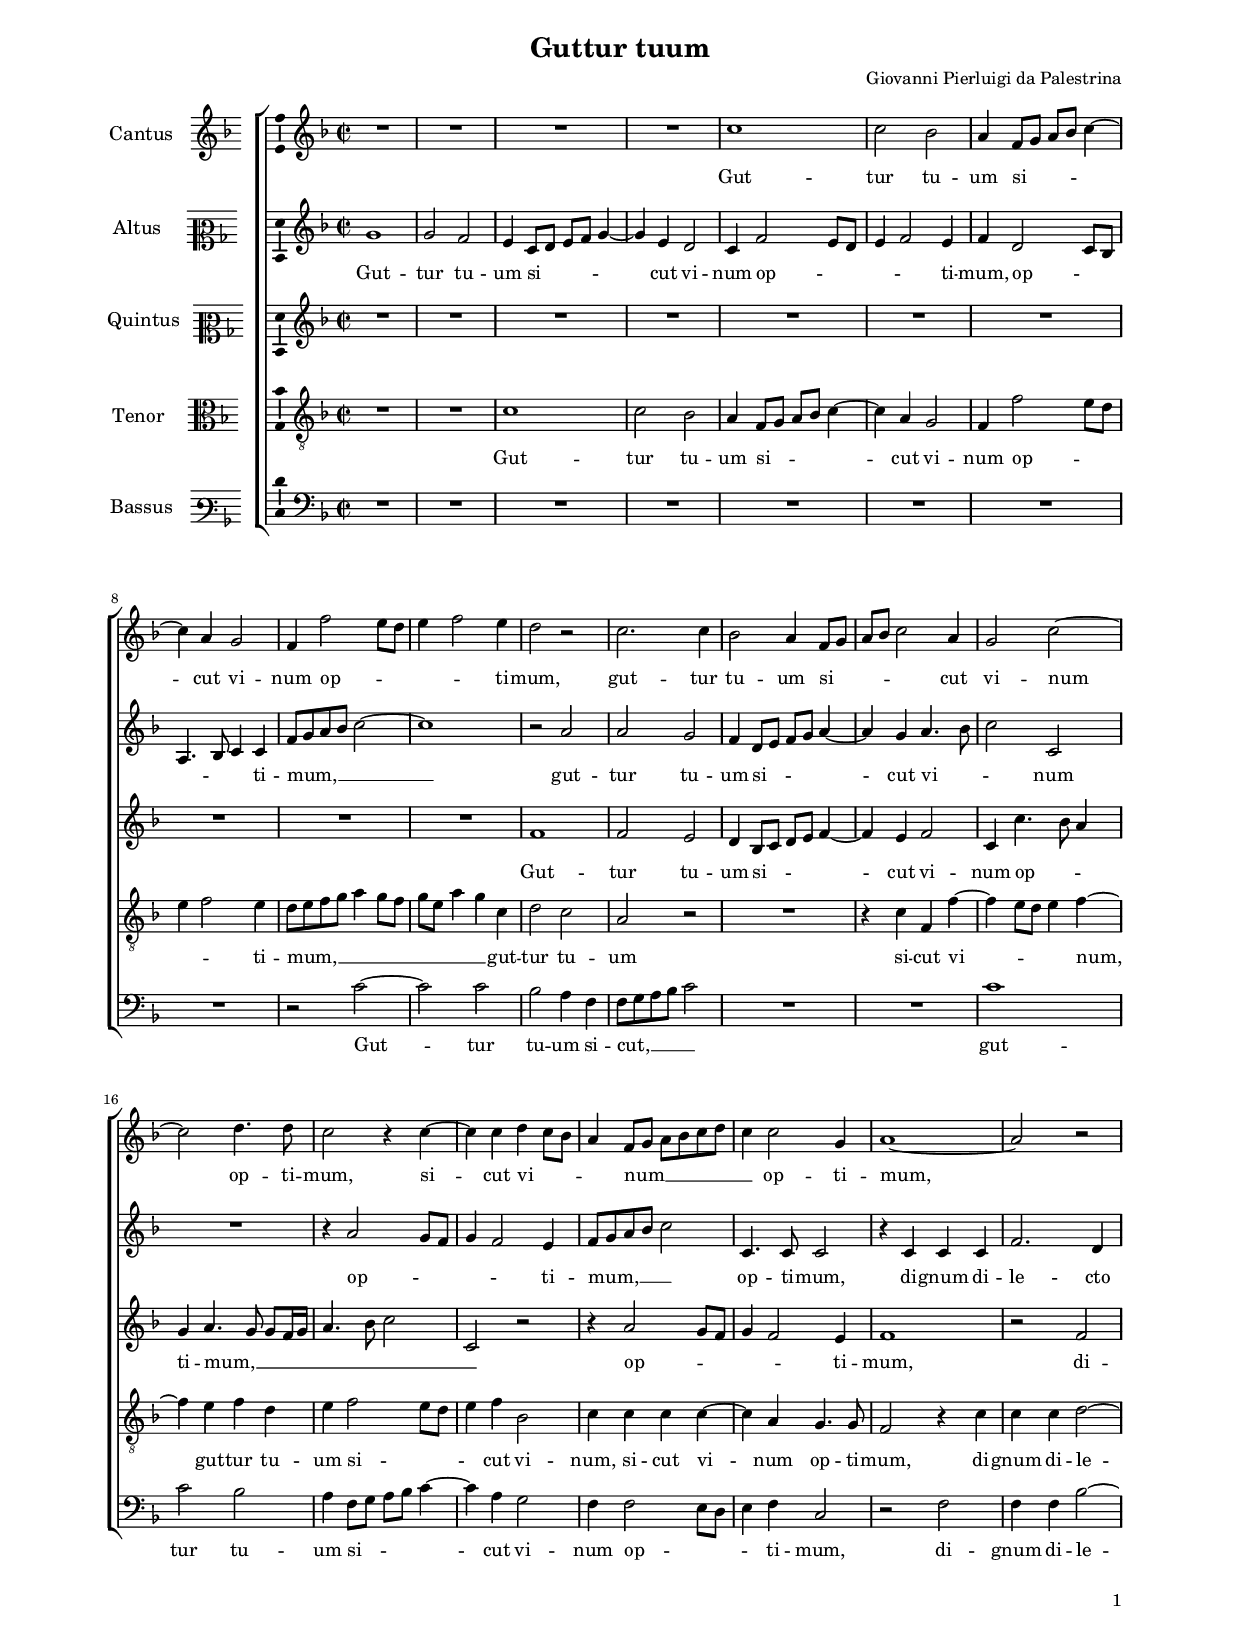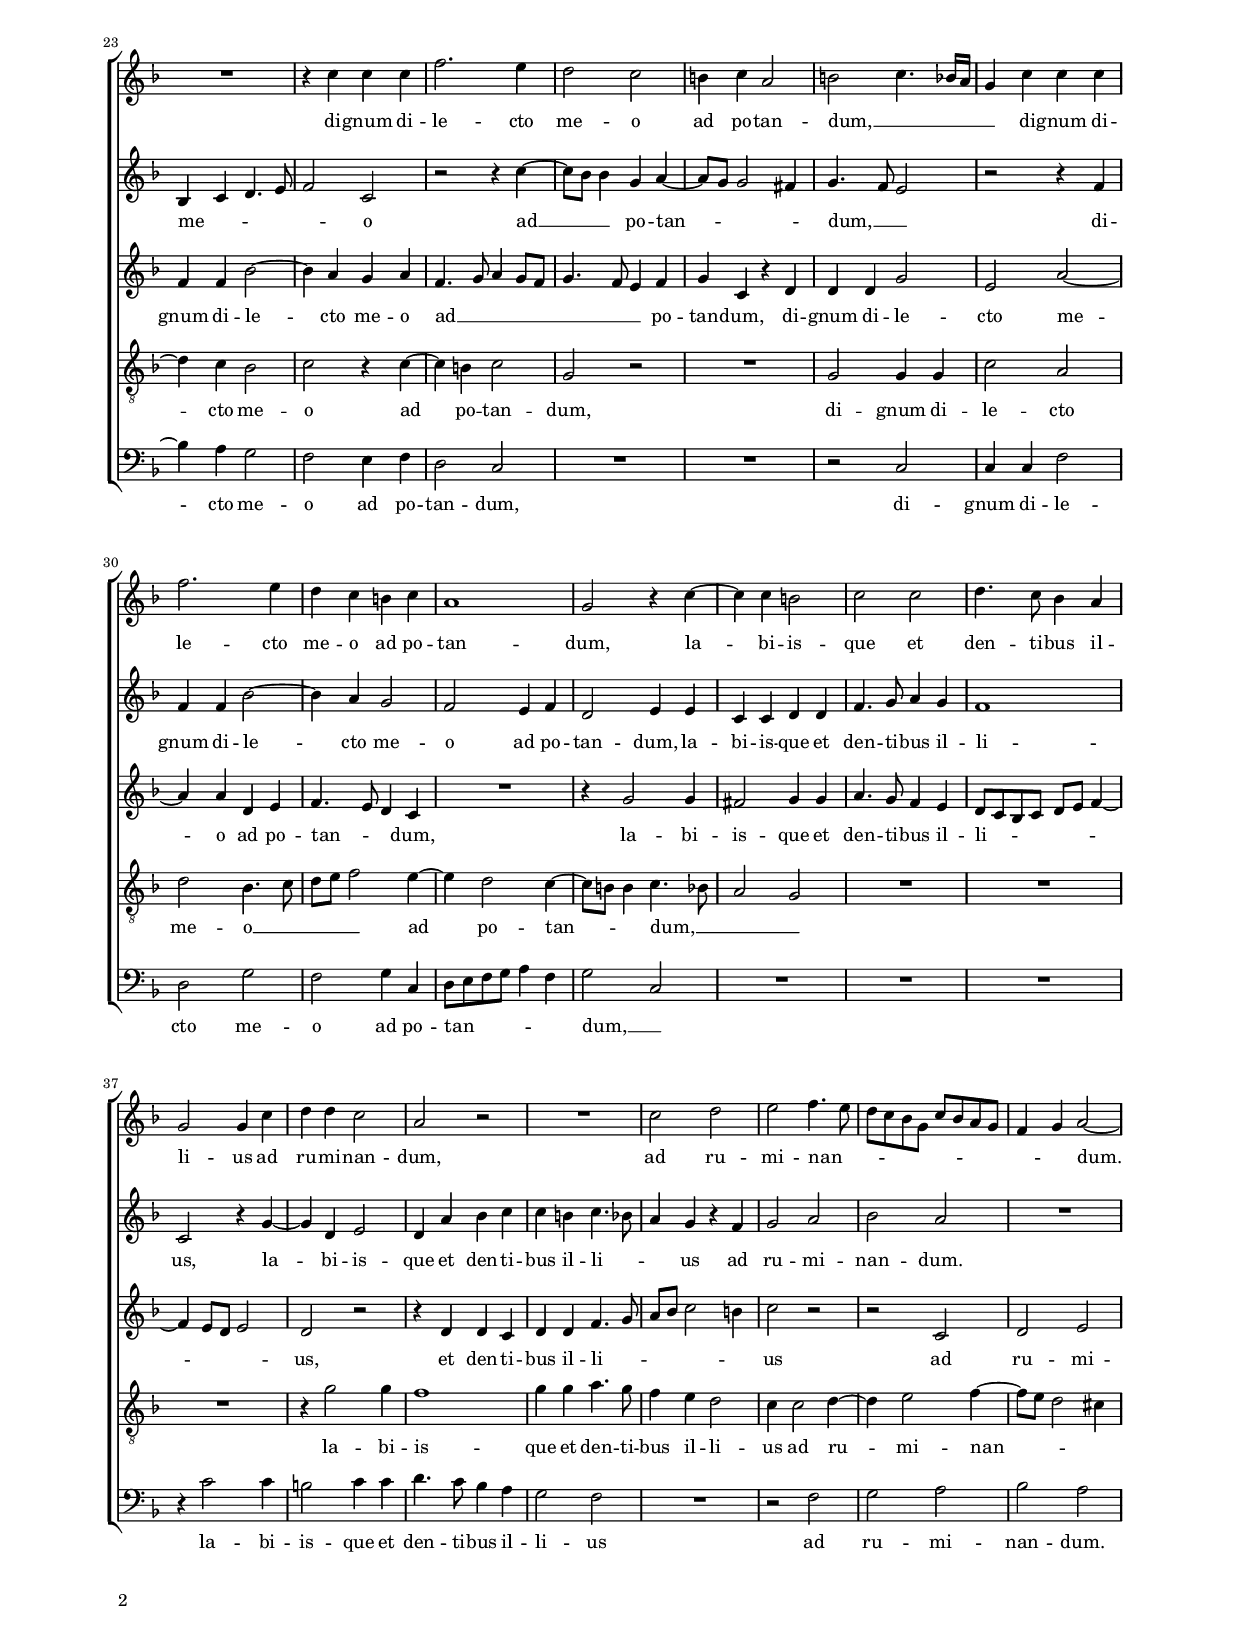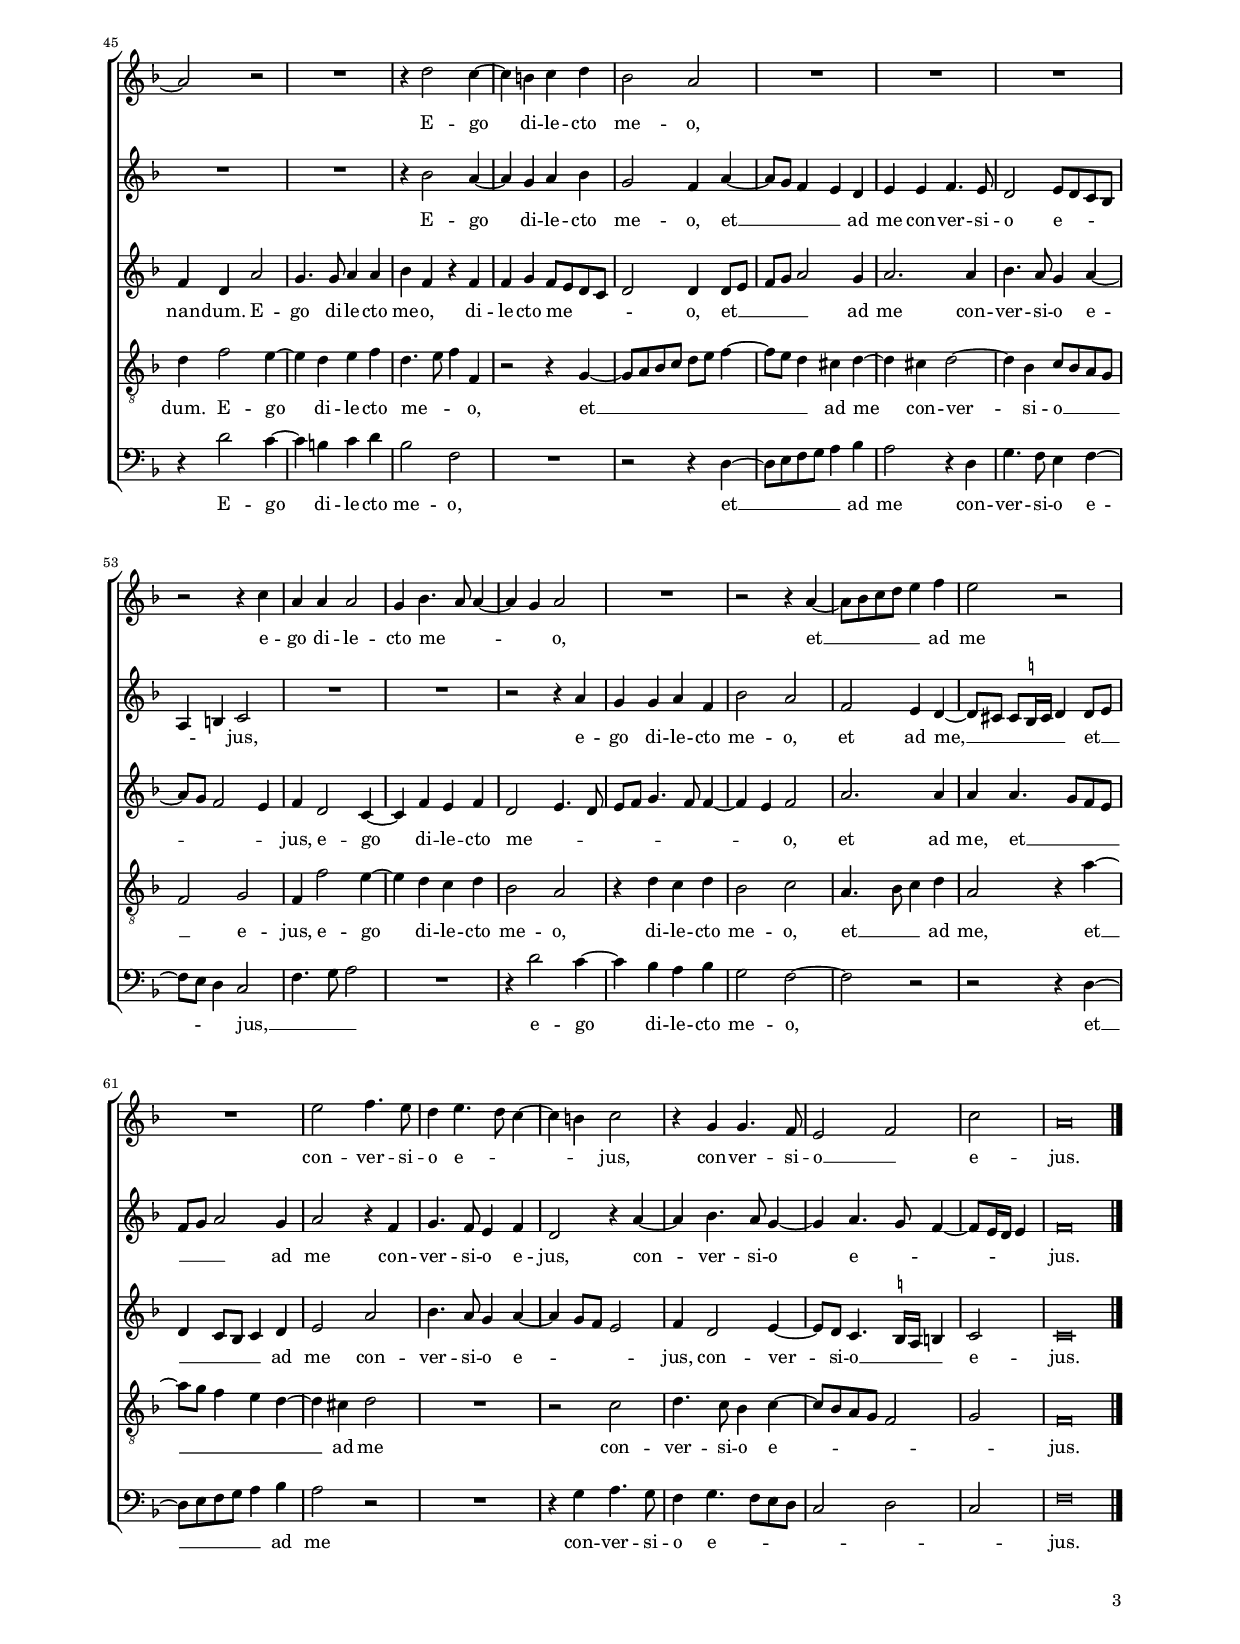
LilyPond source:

\header
{
  title="Guttur tuum"
  composer="Giovanni Pierluigi da Palestrina"
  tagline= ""
}

\version "2.24.0"
\language deutsch
#(set-global-staff-size 15)
% #(set-default-paper-size "letter")
#(ly:set-option 'point-and-click #f)


\paper
	{
	top-margin = 1.8 \cm
	bottom-margin = 1.2 \cm
	left-margin = 2 \cm
	right-margin = 2 \cm
	ragged-bottom = ##f
	ragged-last-bottom = ##t
	print-page-number = ##f
	system-system-spacing = #'((basic-distance . 16) (minimum-distance . 14) (padding . 5) (strechability . 150))
	oddFooterMarkup=\markup   \fill-line { "" \fromproperty #'page:page-number-string }
	evenFooterMarkup=\markup  \fill-line { \fromproperty #'page:page-number-string "" }
	last-bottom-spacing = #'((basic-distance . 12) (minimum-distance . 7) (padding . 4))
	systems-per-page = 3
	page-count = 3
%	min-systems-per-page = 3
	markup-system-spacing.basic-distance = #12
	}

	
global = {
	\key f \major
	\time 2/2
	\set Score.tempoHideNote = ##t
	\tempo 4 = 95
	\skip 1*66
	\set Score.measureLength = #(ly:make-moment 1/2)
	\skip 2*1
	\set Score.measureLength = #(ly:make-moment 2/1)
	\skip 1*2 \bar "|."
	}

	ficta = { \once \set suggestAccidentals = ##t }

	forget = #(define-music-function (music) (ly:music?) #{
		\accidentalStyle forget
		$music
		\accidentalStyle default
		#})



incipitcantus = \markup { \score {
	{
	\set Staff.instrumentName = \markup { \fontsize #1 "Cantus" }
	\key f \major
	\clef violin
	s4 \bar ""
	}
	\layout  {
	raggedright = ##t
	indent = 1.6 \cm
	line-width = 2.4\cm
	\context { \Staff \remove Time_signature_engraver }
	\override Staff.Clef.Y-extent = #'(0 . 0)
	}} \hspace #1 }

      
incipitaltus = \markup { \score {
	{
	\set Staff.instrumentName = \markup { \fontsize #1 "Altus" }
	\key f \major
	\clef mezzosoprano
	s4 \bar ""
	}
	\layout  {
	raggedright = ##t
	indent = 1.6 \cm
	line-width = 2.4\cm
	\context { \Staff \remove Time_signature_engraver }
	\override Staff.Clef.Y-extent = #'(0 . 0)
	}} \hspace #1 }
      
      
incipitquintus = \markup { \score {
	{
	\set Staff.instrumentName = \markup { \fontsize #1 "Quintus" }
	\key f \major
	\clef mezzosoprano
	s4 \bar ""
	}
	\layout  {
	raggedright = ##t
	indent = 1.6 \cm
	line-width = 2.4\cm
	\context { \Staff \remove Time_signature_engraver }
	\override Staff.Clef.Y-extent = #'(0 . 0)
	}} \hspace #1 }
    

incipittenor = \markup { \score {
	{
	\set Staff.instrumentName = \markup { \fontsize #1 "Tenor" }
	\key f \major
	\clef alto
	s4 \bar ""
	}
	\layout  {
	raggedright = ##t
	indent = 1.6 \cm
	line-width = 2.4\cm
	\context { \Staff \remove Time_signature_engraver }
	\override Staff.Clef.Y-extent = #'(0 . 0)
	}} \hspace #1 }
      
      
incipitbassus = \markup { \score {
	{
	\set Staff.instrumentName = \markup { \fontsize #1 "Bassus" }
	\key f \major
	\clef varbaritone
	s4 \bar ""
	}
	\layout  {
	raggedright = ##t
	indent = 1.6 \cm
	line-width = 2.4\cm
	\context { \Staff \remove Time_signature_engraver }
	\override Staff.Clef.Y-extent = #'(0 . 0)
	}} \hspace #1 }


cantus =  \relative c''
	{
	R1
	R1
	R1
	R1
%5
	c1 |
	c2 b
	a4 f8 g a b c4~
	c4 a g2
	f4 f'2 e8 d
%10
	e4 f2 e4 |
	d2 r
	c2. c4
	b2 a4 f8 g
	a8 b c2 a4
%15
	g2 c~ |
	c2 d4. d8
	c2 r4 c~
	c4 c d c8 b
	a4 f8 g a b c d
%20
	c4 c2 g4 |
	a1~
	a2 r
	R1
	r4 c c c
%25
	f2. e4 |
	d2 c
	h4 c a2
	h2 c4. b16 a
	g4 c c c
%30
	f2. e4 |
	d4 c h c
	a1
	g2 r4 c~
	c4 c h2
%35
	c2 c |
	d4. c8 b4 a
	g2 g4 c
	d4 d c2
	a2 r
%40
	R1 |
	c2 d
	e2 f4. e8
	d8 c b g c b a g
	f4 g a2~
%45
	a2 r |
	R1
	r4 d2 c4~
	c4 h c d
	b2 a
%50
	R1 |
	R1
	R1
	r2 r4 c
	a4 a a2
%55
	g4 b4. a8 a4~ |
	a4 g a2
	R1
	r2 r4 a~
	a8 b c d e4 f
%60
	e2 r |
	R1
	e2 f4. e8
	d4 e4. d8 c4~
	c4 h c2
%65
	r4 g g4. f8 |
	e2 f
	c'2
	a\breve |
	}


altus =  \relative c'
	{
	g'1
	g2 f
	e4 c8 d e f g4~
	g4 e d2
%5
	c4 f2 e8 d |
	e4 f2 e4
	f4 d2 c8 b
	a4. b8 c4 c
	f8 g a b c2~
%10
	c1 |
	r2 a
	a2 g
	f4 d8 e f g a4~
	a4 g a4. b8
%15
	c2 c, |
	R1
	r4 a'2 g8 f
	g4 f2 e4
	f8 g a b c2
%20
	c,4. c8 c2 |
	r4 c c c
	f2. d4
	b4 c d4. e8
	f2 c
%25
	r2 r4 c'~ |
	c8 b b4 g a~
	a8 g g2 fis4
	g4. f8 e2
	r2 r4 f
%30
	f4 f b2~ |
	b4 a g2
	f2 e4 f
	d2 e4 e
	c4 c d d
%35
	f4. g8 a4 g |
	f1
	c2 r4 g'~
	g4 d e2
	d4 a' b c
%40
	c4 h c4. b8 |
	a4 g r f
	g2 a
	b2 a
	R1
%45
	R1 |
	R1
	r4 b2 a4~
	a4 g a b
	g2 f4 a~
%50
	a8 g f4 e d |
	e4 e f4. e8
	d2 e8 d c b
	a4 h c2
	R1
%55
	R1 |
	r2 r4 a'
	g4 g a f
	b2 a
	f2 e4 d~
%60
	d8 cis cis[ \ficta h16 cis] d4 d8 e |
	f8 g a2 g4
	a2 r4 f
	g4. f8 e4 f
	d2 r4 a'~
%65
	a4 b4. a8 g4~ |
	g4 a4. g8 f4~
	f8 e16 d e4
	f\breve |
	}


quintus =  \relative c'
	{
	R1
	R1
	R1
	R1
%5
	R1 |
	R1
	R1
	R1
	R1
%10
	R1 |
	f1
	f2 e
	d4 b8 c d e f4~
	f4 e f2
%15
	c4 c'4. b8 a4 |
	g4 a4. g8 g[ f16 g]
	a4. b8 c2
	c,2 r
	r4 a'2 g8 f
%20
	g4 f2 e4 |
	f1
	r2 f
	f4 f b2~
	b4 a g a
%25
	f4. g8 a4 g8 f |
	g4. f8 e4 f
	g4 c, r d
	d4 d g2
	e2 a~
%30
	a4 a d, e |
	f4. e8 d4 c
	R1
	r4 g'2 g4
	fis2 g4 g
%35
	a4. g8 f4 e |
	d8 c b c d e f4~
	f4 e8 d e2
	d2 r
	r4 d d c
%40
	d4 d f4. g8 |
	a8 b c2 h4
	c2 r
	r2 c,
	d2 e
%45
	f4 d a'2 |
	g4. g8 a4 a
	b4 f r f
	f4 g f8 e d c
	d2 d4 d8 e
%50
	f8 g a2 g4 |
	a2. a4
	b4. a8 g4 a~
	a8 g f2 e4
	f4 d2 c4~
%55
	c4 f e f |
	d2 e4. d8
	e8 f g4. f8 f4~
	f4 e f2
	a2. a4
%60
	a4 a4. g8 f e |
	d4 c8 b c4 d
	e2 a
	b4. a8 g4 a~
	a4 g8 f e2
%65
	f4 d2 e4~ |
	e8 d c4. \ficta h16 a h!4
	c2
	c\breve |
	}


tenor  =  \relative c'
	{
	R1
	R1
	c1
	c2 b
%5
	a4 f8 g a b c4~ |
	c4 a g2
	f4 f'2 e8 d
	e4 f2 e4
	d8 e f g a4 g8 f
%10
	g8 e a4 g c, |
	d2 c
	a2 r
	R1
	r4 c f, f'~
%15
	f4 e8 d e4 f~ |
	f4 e f d
	e4 f2 e8 d
	e4 f b,2
	c4 c c c~
%20
	c4 a g4. g8 |
	f2 r4 c'
	c4 c d2~
	d4 c b2
	c2 r4 c~
%25
	c4 h c2 |
	g2 r
	R1
	g2 g4 g
	c2 a
%30
	d2 b4. c8 |
	d8 e f2 e4~
	e4 d2 c4~
	c8 h h4 c4. b8
	a2 g
%35
	R1 |
	R1
	R1
	r4 g'2 g4
	f1
%40
	g4 g a4. g8 |
	f4 e d2
	c4 c2 d4~
	d4 e2 f4~
	f8 e d2 cis4
%45
	d4 f2 e4~ |
	e4 d e f
	d4. e8 f4 f,
	r2 r4 g~
	g8 a b c d e f4~
%50
	f8 e d4 cis d~ |
	d4 cis d2~
	d4 b c8 b a g
	f2 g
	f4 f'2 e4~
%55
	e4 d c d |
	b2 a
	r4 d c d
	b2 c
	a4. b8 c4 d
%60
	a2 r4 a'~ |
	a8 g f4 e d~
	d4 cis d2
	R1
	r2 c
%65
	d4. c8 b4 c~ |
	c8 b a g f2
	g2
	f\breve |
	}


bassus  =  \relative c
	{
	R1
	R1
	R1
	R1
%5
	R1 |
	R1
	R1
	R1
	r2 c'~
%10
	c2 c |
	b2 a4 f
	f8 g a b c2
	R1
	R1
%15
	c1 |
	c2 b
	a4 f8 g a b c4~
	c4 a g2
	f4 f2 e8 d
%20
	e4 f c2 |
	r2 f
	f4 f b2~
	b4 a g2
	f2 e4 f
%25
	d2 c |
	R1
	R1
	r2 c
	c4 c f2
%30
	d2 g |
	f2 g4 c,
	d8 e f g a4 f
	g2 c,
	R1
%35
	R1 |
	R1
	r4 c'2 c4
	h2 c4 c
	d4. c8 b4 a
%40
	g2 f |
	R1
	r2 f
	g2 a
	b2 a
%45
	r4 d2 c4~ |
	c4 h c d
	b2 f
	R1
	r2 r4 d~
%50
	d8 e f g a4 b |
	a2 r4 d,
	g4. f8 e4 f~
	f8 e d4 c2
	f4. g8 a2
%55
	R1 |
	r4 d2 c4~ |
	c4 b a b
	g2 f~
	f2 r
%60
	r2 r4 d~ |
	d8 e f g a4 b
	a2 r
	R1
	r4 g a4. g8
%65
	f4 g4. f8 e d |
	c2 d
	c2
	f\breve |
	}


lyricscantus = \lyricmode {
	Gut -- tur tu -- um si -- _ _ _ _ cut vi -- num op -- _ _ _ _ ti -- mum,
	gut -- tur tu -- um si -- _ _ _ _ cut vi -- num op -- ti -- mum,
	si -- cut vi -- _ _ _ num __ _ _ _ _ _ _ op -- ti -- mum,
	di -- gnum di -- le -- cto me -- o ad po -- tan -- dum, __ _ _ _ _
	di -- gnum di -- le -- cto me -- o ad po -- tan -- dum,
	la -- bi -- is -- que et den -- ti -- bus il -- li -- us ad ru -- mi -- nan -- dum,
	ad ru -- mi -- nan -- _ _ _ _ _ _ _ _ _ _ _ dum.
	E -- go di -- le -- cto me -- o,
	e -- go di -- le -- cto me -- _ _ _ o,
	et __ _ _ _ _ ad me con -- ver -- si -- o e -- _ _ _ jus,
	con -- ver -- si -- o __ _ e -- jus.
	}


lyricsaltus = \lyricmode {
	Gut -- tur tu -- um si -- _ _ _ _ cut vi -- num op -- _ _ _ _ ti -- mum,
	op -- _ _ _ _ _ ti -- mum, __ _ _ _ _
	gut -- tur tu -- um si -- _ _ _ _ cut vi -- _ _ num op -- _ _ _ _ ti -- mum, __ _ _ _ _
	op -- ti -- mum,
	di -- gnum di -- le -- cto me -- _ _ _ _ o ad __ _ _ po -- tan -- _ _ _ dum, __ _ _
	di -- gnum di -- le -- cto me -- o ad po -- tan -- dum,
	la -- bi -- is -- que et den -- ti -- bus il -- li -- us,
	la -- bi -- is -- que et den -- ti -- bus il -- li -- _ _ us ad ru -- mi -- nan -- dum.
	E -- go di -- le -- cto me -- o,
	et __ _ _ _ ad me con -- ver -- si -- o e -- _ _ _ _ _ jus,
	e -- go di -- le -- cto me -- o,
	et ad me, __ _ _ _ _ _ 
	et __ _ _ _ _ ad me con -- ver -- si -- o e -- jus,
	con -- ver -- si -- o e -- _ _ _ _ _ jus.
	}


lyricsquintus = \lyricmode {
	Gut -- tur tu -- um si -- _ _ _ _ cut vi -- num op -- _ _ ti -- mum, __ _ _ _ _ _ _ _ _
	op -- _ _ _ _ ti -- mum,
	di -- gnum di -- le -- cto me -- o ad __ _ _ _ _ _ _ _ po -- tan -- dum,
	di -- gnum di -- le -- cto me -- o ad po -- tan -- _ _ dum,
	la -- bi -- is -- que et den -- ti -- bus il -- li -- _ _ _ _ _ _ _ _ _ us,
	et den -- ti -- bus il -- li -- _ _ _ _ _ us ad ru -- mi -- nan -- dum.
	E -- go di -- le -- cto me -- o,
	di -- le -- cto me -- _ _ _ _ o,
	et __ _ _ _ _ ad me con -- ver -- si -- o e -- _ _ _ jus,
	e -- go di -- le -- cto me -- _ _ _ _ _ _ _ _ o,
	et ad me,
	et __ _ _ _ _ _ _ _ ad me con -- ver -- si -- o e -- _ _ _ jus,
	con -- ver -- si -- o __ _ _ _ e -- jus.
	}


lyricstenor = \lyricmode {
	Gut -- tur tu -- um si -- _ _ _ _ cut vi -- num op -- _ _ _ _ ti -- mum, __ _ _ _ _ _ _ _ _ _ _ 
	gut -- tur tu -- um si -- cut vi -- _ _ _ num,
	gut -- tur tu -- um si -- _ _ _ cut vi -- num,
	si -- cut vi -- num op -- ti -- mum,
	di -- gnum di -- le -- cto me -- o ad po -- tan -- dum,
	di -- gnum di -- le -- cto me -- o __ _ _ _ _ ad po -- tan -- _ _ dum, __ _ _ _
	la -- bi -- is -- que et den -- ti -- bus il -- li -- us ad ru -- mi -- nan -- _ _ _ dum.
	E -- go di -- le -- cto me -- _ _ o,
	et __ _ _ _ _ _ _ _ _ ad me con -- ver -- si -- o __ _ _ _ _ e -- jus,
	e -- go di -- le -- cto me -- o,
	di -- le -- cto me -- o,
	et __ _ _ ad me,
	et __ _ _ _ _ ad me con -- ver -- si -- o e -- _ _ _ _ _ jus.
	}


lyricsbassus = \lyricmode {
	Gut -- tur tu -- um si -- cut, __ _ _ _ _
	gut -- tur tu -- um si -- _ _ _ _ cut vi -- num op -- _ _ _ ti -- mum,
	di -- gnum di -- le -- cto me -- o ad po -- tan -- dum,
	di -- gnum di -- le -- cto me -- o ad po -- tan -- _ _ _ _ _ dum, __ _
	la -- bi -- is -- que et den -- ti -- bus il -- li -- us ad ru -- mi -- nan -- dum.
	E -- go di -- le -- cto me -- o,
	et __ _ _ _ _ ad me con -- ver -- si -- o e -- _ _ jus, __ _ _ _
	e -- go di -- le -- cto me -- o,
	et __ _ _ _ _ ad me con -- ver -- si -- o e -- _ _ _ _ _ _ jus.
	}


\score
{  
	% \transpose {
	\new ChoirStaff \with { \override StaffGrouper.staff-staff-spacing.basic-distance = #12 }
	<<

	\new Staff << \global
	\new Voice="v1" {
		\set Staff.instrumentName=\incipitcantus
%		\set Staff.instrumentName= "S"
		\set Staff.midiInstrument = "reed organ"
		\clef violin
		\cantus }
	\new Lyrics \lyricsto "v1" {\lyricscantus }
	>>


	\new Staff << \global
	\new Voice="v2" {
		\set Staff.instrumentName=\incipitaltus
%		\set Staff.instrumentName= "A"
		\set Staff.midiInstrument = "reed organ"
		\clef violin % "G_8"
		\altus}
	\new Lyrics \lyricsto "v2" {\lyricsaltus }
	>>


	\new Staff << \global
	\new Voice="v5" {
		\set Staff.instrumentName=\incipitquintus
%		\set Staff.instrumentName= "Q"
		\set Staff.midiInstrument = "reed organ"
		\clef violin % "G_8"
		\quintus}
	\new Lyrics \lyricsto "v5" {\lyricsquintus }
	>>

	\new Staff << \global
	\new Voice="v3" {
		\set Staff.instrumentName=\incipittenor
%		\set Staff.instrumentName= "T"
		\set Staff.midiInstrument = "reed organ"
		\clef "G_8"
		\tenor }
	\new Lyrics \lyricsto "v3" {\lyricstenor }
	>>


	\new Staff << \global
	\new Voice="v4" {
		\set Staff.instrumentName=\incipitbassus
%		\set Staff.instrumentName= "B"
		\set Staff.midiInstrument = "reed organ"
		\clef bass 
		\bassus }
	\new Lyrics \lyricsto "v4" {\lyricsbassus}
	>>

	>>
	% } % transpose

	\layout
	{
	indent = 2.5\cm
	\context { \Lyrics \override VerticalAxisGroup.nonstaff-relatedstaff-spacing.padding = #1.4 }
	\context { \Staff \override TimeSignature.break-visibility = #end-of-line-invisible }
	\context { \Staff \consists Ambitus_engraver }
	\context { \Score \override BarNumber.padding = #2 }
	\context { \Voice \override NoteHead.style = #'baroque }
	}

\midi
	{
	
	}

}


% EOF
